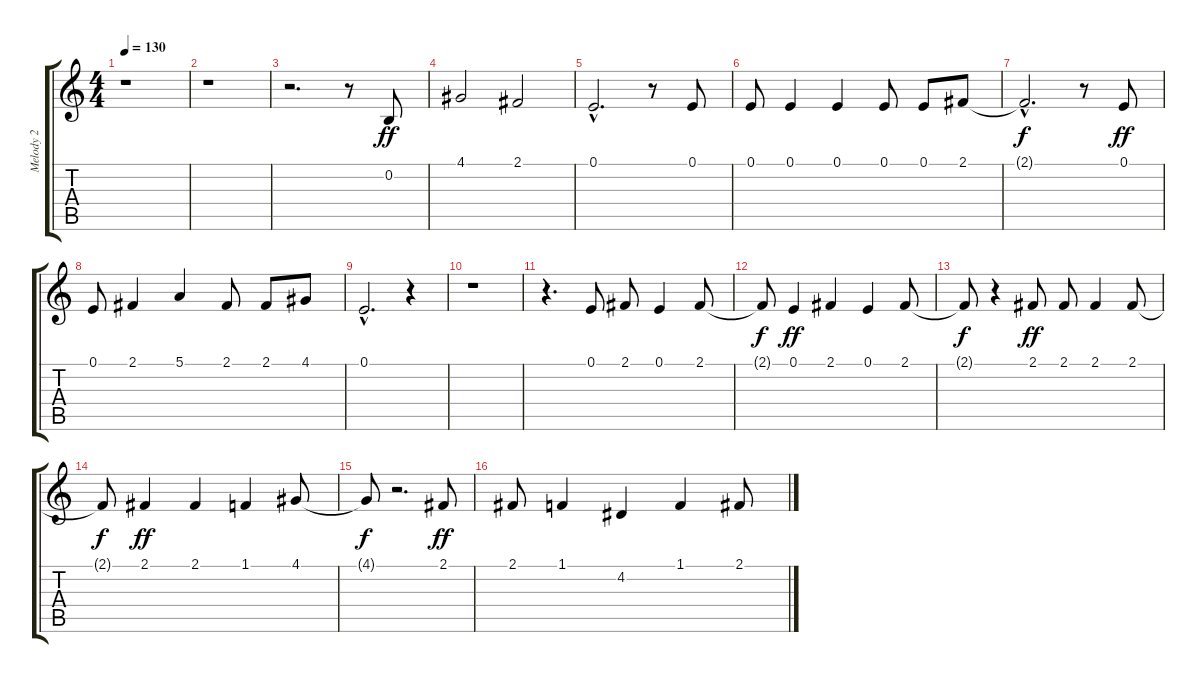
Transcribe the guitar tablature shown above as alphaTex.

\track ("Melody 2" "Melody 2") {instrument lead4chiff}
\staff {score tabs}
\tuning (E4 B3 G3 D3 A2 E2) {hide}
\ts (4 4)
\tempo 130
\clef g2
\ks c
r.1{dy f} |
r.1 |
r.2{d} r.8 0.2.8{dy ff} |
4.1.2 2.1.2 |
0.1{hac}.2{d} r.8 0.1.8 |
0.1.8 0.1.4 0.1.4 0.1.8 0.1.8 2.1.8 |
2.1{hac t}.2{d dy f} r.8 0.1.8{dy ff} |
0.1.8 2.1.4 5.1.4 2.1.8 2.1.8 4.1.8 |
0.1{hac}.2{d} r.4 |
r.1 |
r.4{d} 0.1.8 2.1.8 0.1.4 2.1.8 |
2.1{t}.8{dy f} 0.1.4{dy ff} 2.1.4 0.1.4 2.1.8 |
2.1{t}.8{dy f} r.4 2.1.8{dy ff} 2.1.8 2.1.4 2.1.8 |
2.1{t}.8{dy f} 2.1.4{dy ff} 2.1.4 1.1.4 4.1.8 |
4.1{t}.8{dy f} r.2{d} 2.1.8{dy ff} |
2.1.8 1.1.4 4.2.4 1.1.4 2.1.8
